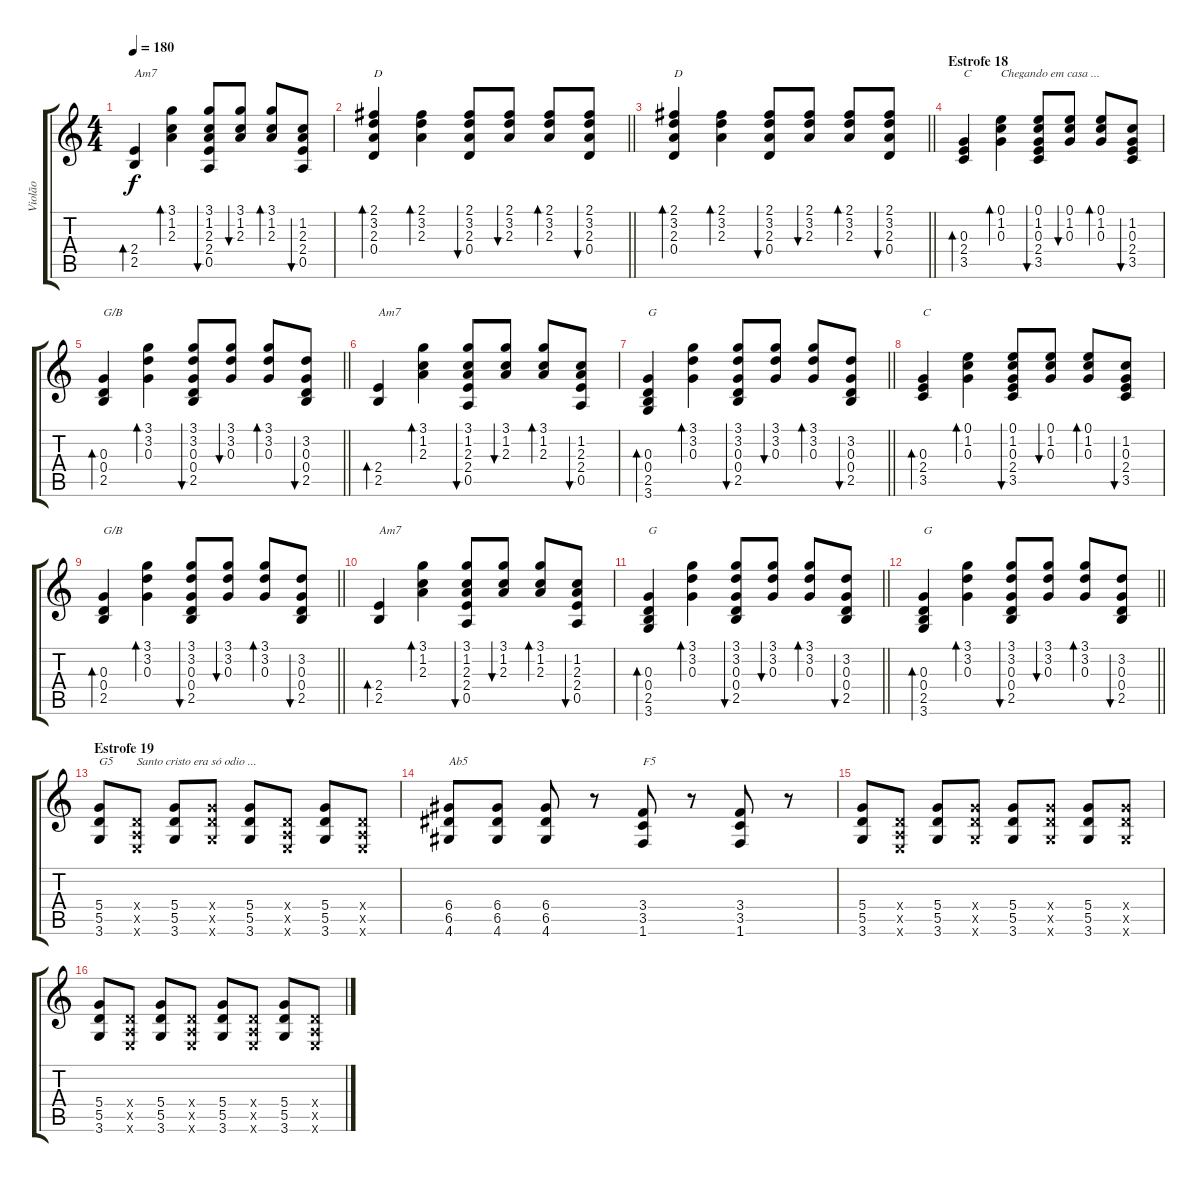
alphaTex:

\track ("Violão" "Violão") {instrument acousticguitarsteel}
\staff {score tabs}
\tuning (E4 B3 G3 D3 A2 E2) {hide}
\ts (4 4)
\tempo 180
\clef g2
\ks c
(2.4 2.5).4{bd 60 txt "Am7" dy f} (3.1 1.2 2.3).4{bd 60} (3.1 1.2 2.3 2.4 0.5).8{bu 60} (3.1 1.2 2.3).8{bu 60} (3.1 1.2 2.3).8{bd 60} (1.2 2.3 2.4 0.5).8{bu 60} |
\barLineRight lightlight
(2.1 3.2 2.3 0.4).4{bd 60 txt "D"} (2.1 3.2 2.3).4{bd 60} (2.1 3.2 2.3 0.4).8{bu 60} (2.1 3.2 2.3).8{bu 60} (2.1 3.2 2.3).8{bd 60} (2.1 3.2 2.3 0.4).8{bu 60} |
\barLineRight lightlight
(2.1 3.2 2.3 0.4).4{bd 60 txt "D"} (2.1 3.2 2.3).4{bd 60} (2.1 3.2 2.3 0.4).8{bu 60} (2.1 3.2 2.3).8{bu 60} (2.1 3.2 2.3).8{bd 60} (2.1 3.2 2.3 0.4).8{bu 60} |
\section ("" "Estrofe 18")
(0.3 2.4 3.5).4{bd 60 txt "C"} (0.1 1.2 0.3).4{bd 60 txt "Chegando em casa ..."} (0.1 1.2 0.3 2.4 3.5).8{bu 60} (0.1 1.2 0.3).8{bu 60} (0.1 1.2 0.3).8{bd 60} (1.2 0.3 2.4 3.5).8{bu 60} |
\barLineRight lightlight
(0.3 0.4 2.5).4{bd 60 txt "G/B"} (3.1 3.2 0.3).4{bd 60} (3.1 3.2 0.3 0.4 2.5).8{bu 60} (3.1 3.2 0.3).8{bu 60} (3.1 3.2 0.3).8{bd 60} (3.2 0.3 0.4 2.5).8{bu 60} |
(2.4 2.5).4{bd 60 txt "Am7"} (3.1 1.2 2.3).4{bd 60} (3.1 1.2 2.3 2.4 0.5).8{bu 60} (3.1 1.2 2.3).8{bu 60} (3.1 1.2 2.3).8{bd 60} (1.2 2.3 2.4 0.5).8{bu 60} |
\barLineRight lightlight
(0.3 0.4 2.5 3.6).4{bd 60 txt "G"} (3.1 3.2 0.3).4{bd 60} (3.1 3.2 0.3 0.4 2.5).8{bu 60} (3.1 3.2 0.3).8{bu 60} (3.1 3.2 0.3).8{bd 60} (3.2 0.3 0.4 2.5).8{bu 60} |
(0.3 2.4 3.5).4{bd 60 txt "C"} (0.1 1.2 0.3).4{bd 60} (0.1 1.2 0.3 2.4 3.5).8{bu 60} (0.1 1.2 0.3).8{bu 60} (0.1 1.2 0.3).8{bd 60} (1.2 0.3 2.4 3.5).8{bu 60} |
\barLineRight lightlight
(0.3 0.4 2.5).4{bd 60 txt "G/B"} (3.1 3.2 0.3).4{bd 60} (3.1 3.2 0.3 0.4 2.5).8{bu 60} (3.1 3.2 0.3).8{bu 60} (3.1 3.2 0.3).8{bd 60} (3.2 0.3 0.4 2.5).8{bu 60} |
(2.4 2.5).4{bd 60 txt "Am7"} (3.1 1.2 2.3).4{bd 60} (3.1 1.2 2.3 2.4 0.5).8{bu 60} (3.1 1.2 2.3).8{bu 60} (3.1 1.2 2.3).8{bd 60} (1.2 2.3 2.4 0.5).8{bu 60} |
\barLineRight lightlight
(0.3 0.4 2.5 3.6).4{bd 60 txt "G"} (3.1 3.2 0.3).4{bd 60} (3.1 3.2 0.3 0.4 2.5).8{bu 60} (3.1 3.2 0.3).8{bu 60} (3.1 3.2 0.3).8{bd 60} (3.2 0.3 0.4 2.5).8{bu 60} |
\barLineRight lightlight
(0.3 0.4 2.5 3.6).4{bd 60 txt "G"} (3.1 3.2 0.3).4{bd 60} (3.1 3.2 0.3 0.4 2.5).8{bu 60} (3.1 3.2 0.3).8{bu 60} (3.1 3.2 0.3).8{bd 60} (3.2 0.3 0.4 2.5).8{bu 60} |
\section ("" "Estrofe 19")
(5.4 5.5 3.6).8{txt "G5"} (0.4{x} 0.5{x} 0.6{x}).8{txt "Santo cristo era só odio ..."} (5.4 5.5 3.6).8 (5.4{x} 5.5{x} 3.6{x}).8 (5.4 5.5 3.6).8 (0.4{x} 0.5{x} 0.6{x}).8 (5.4 5.5 3.6).8 (0.4{x} 0.5{x} 0.6{x}).8 |
(6.4 6.5 4.6).8{txt "Ab5"} (6.4 6.5 4.6).8 (6.4 6.5 4.6).8 r.8 (3.4 3.5 1.6).8{txt "F5"} r.8 (3.4 3.5 1.6).8 r.8 |
(5.4 5.5 3.6).8 (0.4{x} 0.5{x} 0.6{x}).8 (5.4 5.5 3.6).8 (5.4{x} 5.5{x} 3.6{x}).8 (5.4 5.5 3.6).8 (5.4{x} 5.5{x} 3.6{x}).8 (5.4 5.5 3.6).8 (5.4{x} 5.5{x} 3.6{x}).8 |
(5.4 5.5 3.6).8 (0.4{x} 0.5{x} 0.6{x}).8 (5.4 5.5 3.6).8 (0.4{x} 0.5{x} 0.6{x}).8 (5.4 5.5 3.6).8 (0.4{x} 0.5{x} 0.6{x}).8 (5.4 5.5 3.6).8 (0.4{x} 0.5{x} 0.6{x}).8
